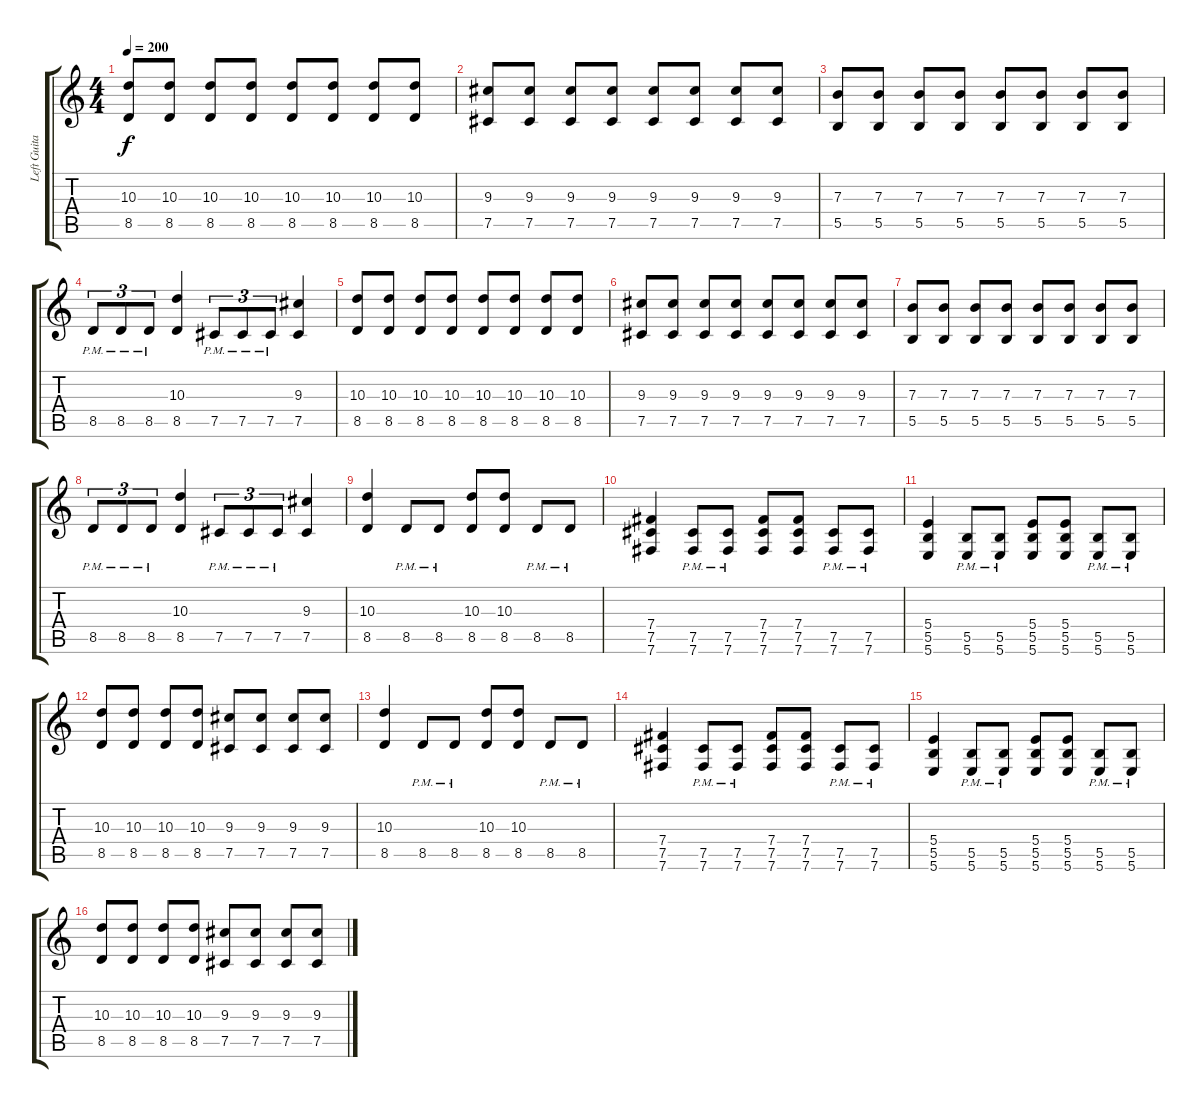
\track ("Left Guitar" "Left Guita") {instrument distortionguitar}
\staff {score tabs}
\tuning (Db4 Ab3 E3 B2 Gb2 B1) {hide}
\ts (4 4)
\tempo 200
\clef g2
\ks c
(10.3 8.5).8{dy f} (10.3 8.5).8 (10.3 8.5).8 (10.3 8.5).8 (10.3 8.5).8 (10.3 8.5).8 (10.3 8.5).8 (10.3 8.5).8 |
(9.3 7.5).8 (9.3 7.5).8 (9.3 7.5).8 (9.3 7.5).8 (9.3 7.5).8 (9.3 7.5).8 (9.3 7.5).8 (9.3 7.5).8 |
(7.3 5.5).8 (7.3 5.5).8 (7.3 5.5).8 (7.3 5.5).8 (7.3 5.5).8 (7.3 5.5).8 (7.3 5.5).8 (7.3 5.5).8 |
8.5{pm}.8{tu (3 2)} 8.5{pm}.8{tu (3 2)} 8.5{pm}.8{tu (3 2)} (10.3 8.5).4 7.5{pm}.8{tu (3 2)} 7.5{pm}.8{tu (3 2)} 7.5{pm}.8{tu (3 2)} (9.3 7.5).4 |
(10.3 8.5).8 (10.3 8.5).8 (10.3 8.5).8 (10.3 8.5).8 (10.3 8.5).8 (10.3 8.5).8 (10.3 8.5).8 (10.3 8.5).8 |
(9.3 7.5).8 (9.3 7.5).8 (9.3 7.5).8 (9.3 7.5).8 (9.3 7.5).8 (9.3 7.5).8 (9.3 7.5).8 (9.3 7.5).8 |
(7.3 5.5).8 (7.3 5.5).8 (7.3 5.5).8 (7.3 5.5).8 (7.3 5.5).8 (7.3 5.5).8 (7.3 5.5).8 (7.3 5.5).8 |
8.5{pm}.8{tu (3 2)} 8.5{pm}.8{tu (3 2)} 8.5{pm}.8{tu (3 2)} (10.3 8.5).4 7.5{pm}.8{tu (3 2)} 7.5{pm}.8{tu (3 2)} 7.5{pm}.8{tu (3 2)} (9.3 7.5).4 |
(10.3 8.5).4 8.5{pm}.8 8.5{pm}.8 (10.3 8.5).8 (10.3 8.5).8 8.5{pm}.8 8.5{pm}.8 |
(7.4 7.5 7.6).4 (7.5{pm} 7.6).8 (7.5{pm} 7.6{pm}).8 (7.4 7.5 7.6).8 (7.4 7.5 7.6).8 (7.5{pm} 7.6{pm}).8 (7.5{pm} 7.6{pm}).8 |
(5.4 5.5 5.6).4 (5.5{pm} 5.6{pm}).8 (5.5{pm} 5.6{pm}).8 (5.4 5.5 5.6).8 (5.4 5.5 5.6).8 (5.5{pm} 5.6{pm}).8 (5.5{pm} 5.6{pm}).8 |
(10.3 8.5).8 (10.3 8.5).8 (10.3 8.5).8 (10.3 8.5).8 (9.3 7.5).8 (9.3 7.5).8 (9.3 7.5).8 (9.3 7.5).8 |
(10.3 8.5).4 8.5{pm}.8 8.5{pm}.8 (10.3 8.5).8 (10.3 8.5).8 8.5{pm}.8 8.5{pm}.8 |
(7.4 7.5 7.6).4 (7.5{pm} 7.6).8 (7.5{pm} 7.6{pm}).8 (7.4 7.5 7.6).8 (7.4 7.5 7.6).8 (7.5{pm} 7.6{pm}).8 (7.5{pm} 7.6{pm}).8 |
(5.4 5.5 5.6).4 (5.5{pm} 5.6{pm}).8 (5.5{pm} 5.6{pm}).8 (5.4 5.5 5.6).8 (5.4 5.5 5.6).8 (5.5{pm} 5.6{pm}).8 (5.5{pm} 5.6{pm}).8 |
(10.3 8.5).8 (10.3 8.5).8 (10.3 8.5).8 (10.3 8.5).8 (9.3 7.5).8 (9.3 7.5).8 (9.3 7.5).8 (9.3 7.5).8
